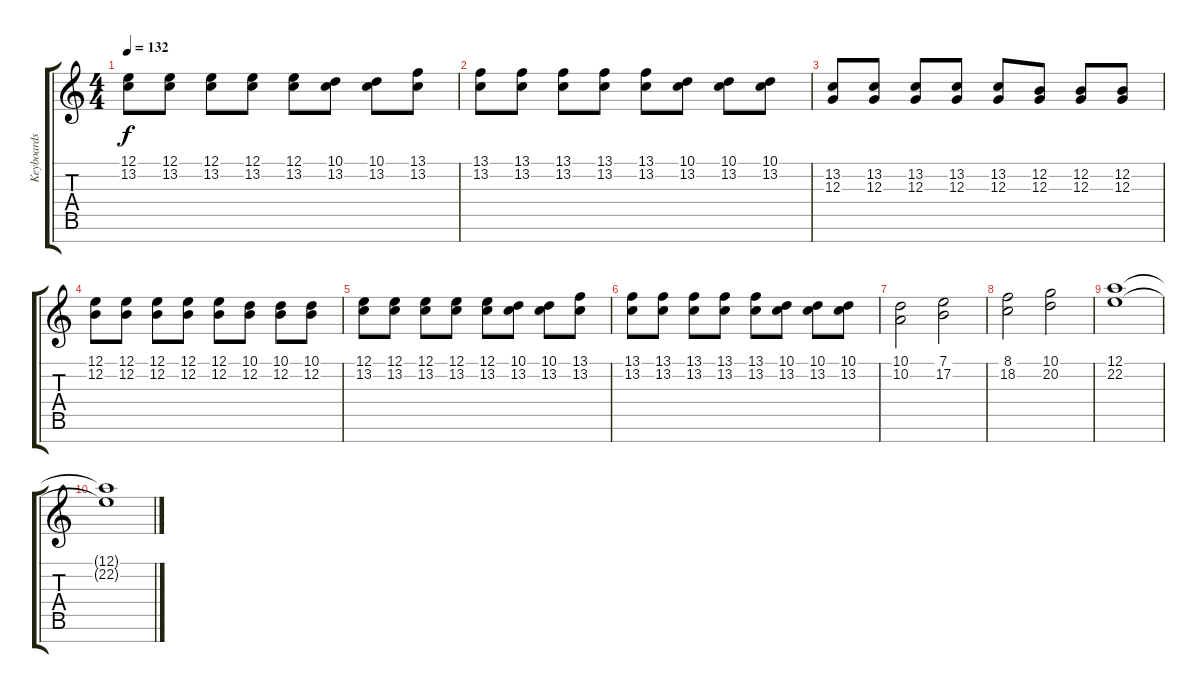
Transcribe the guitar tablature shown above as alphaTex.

\track ("Keyboards" "Keyboards") {instrument lead2sawtooth}
\staff {score tabs}
\tuning (E4 B3 G3 D3 A2 E2 B1) {hide}
\ts (4 4)
\tempo 132
\clef g2
\ks c
(12.1 13.2).8{dy f} (12.1 13.2).8 (12.1 13.2).8 (12.1 13.2).8 (12.1 13.2).8 (10.1 13.2).8 (10.1 13.2).8 (13.1 13.2).8 |
(13.1 13.2).8 (13.1 13.2).8 (13.1 13.2).8 (13.1 13.2).8 (13.1 13.2).8 (10.1 13.2).8 (10.1 13.2).8 (10.1 13.2).8 |
(13.2 12.3).8 (13.2 12.3).8 (13.2 12.3).8 (13.2 12.3).8 (13.2 12.3).8 (12.2 12.3).8 (12.2 12.3).8 (12.2 12.3).8 |
(12.1 12.2).8 (12.1 12.2).8 (12.1 12.2).8 (12.1 12.2).8 (12.1 12.2).8 (10.1 12.2).8 (10.1 12.2).8 (10.1 12.2).8 |
(12.1 13.2).8 (12.1 13.2).8 (12.1 13.2).8 (12.1 13.2).8 (12.1 13.2).8 (10.1 13.2).8 (10.1 13.2).8 (13.1 13.2).8 |
(13.1 13.2).8 (13.1 13.2).8 (13.1 13.2).8 (13.1 13.2).8 (13.1 13.2).8 (10.1 13.2).8 (10.1 13.2).8 (10.1 13.2).8 |
(10.1 10.2).2 (7.1 17.2).2 |
(8.1 18.2).2 (10.1 20.2).2 |
(12.1 22.2).1 |
(12.1{t} 22.2{t}).1
